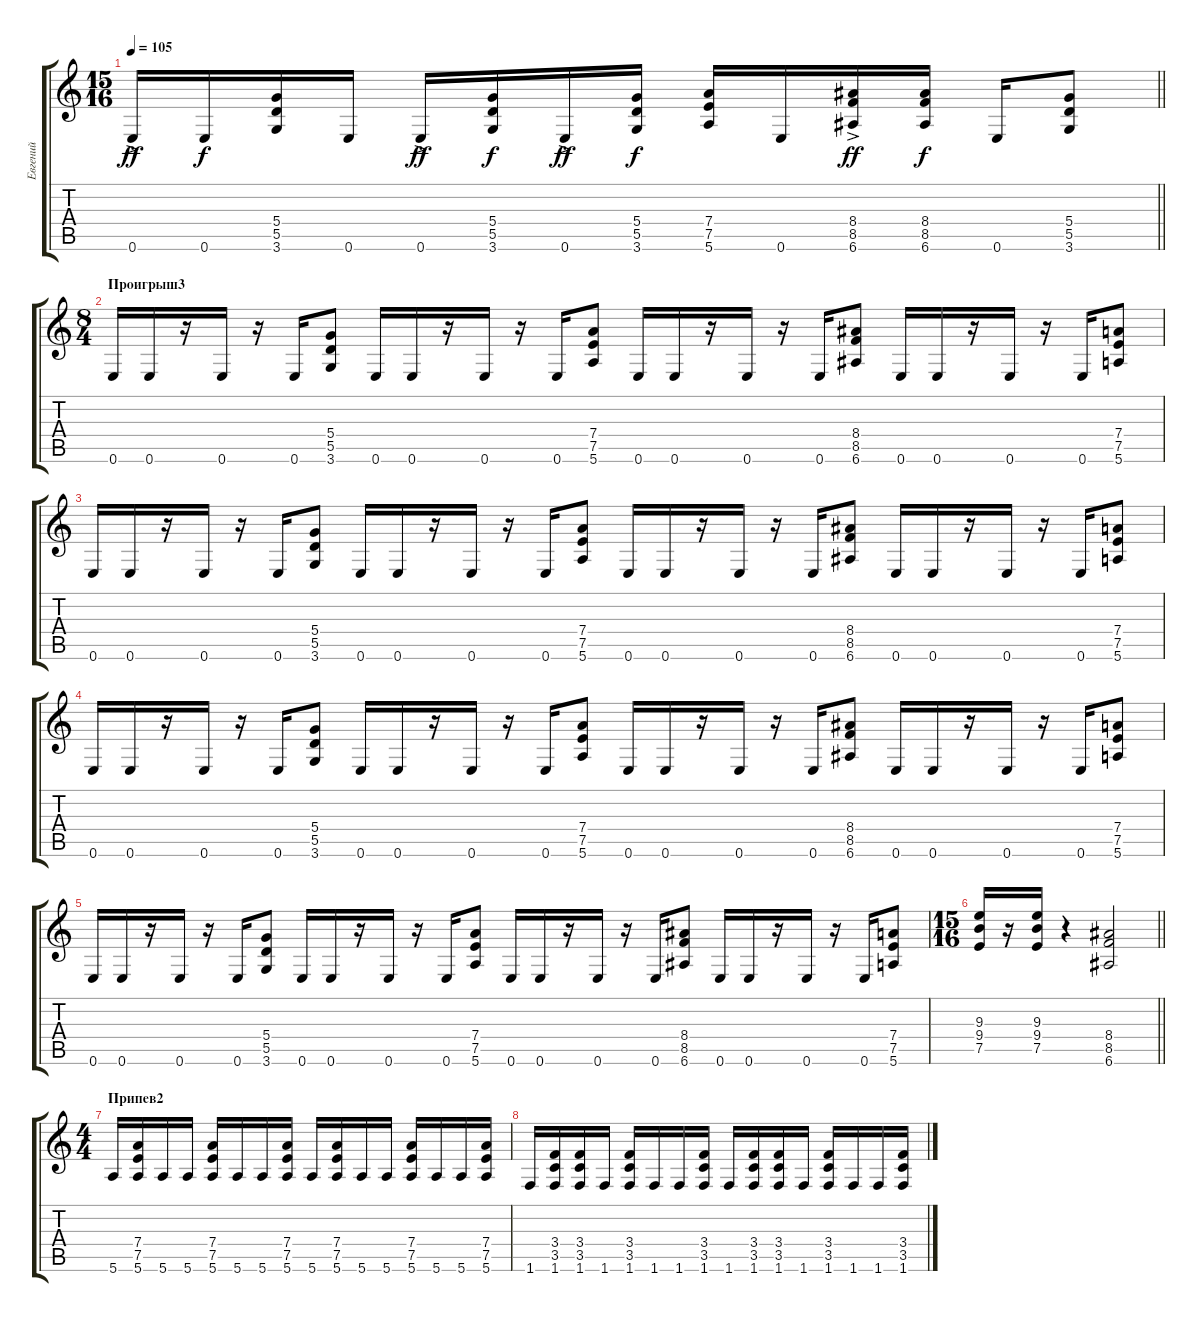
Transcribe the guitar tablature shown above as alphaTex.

\track ("Евгений" "Евгений") {instrument distortionguitar}
\staff {score tabs}
\tuning (E4 B3 G3 D3 A2 E2) {hide}
\ts (15 16)
\tempo 105
\clef g2
\barLineRight lightlight
\ks c
0.6{ac}.16{dy ff} 0.6.16{dy f} (5.4 5.5 3.6).16 0.6.16 0.6{ac}.16{dy ff} (5.4 5.5 3.6).16{dy f} 0.6{ac}.16{dy ff} (5.4 5.5 3.6).16{dy f} (7.4 7.5 5.6).16 0.6.16 (8.4 8.5 6.6{ac}).16{dy ff} (8.4 8.5 6.6).16{dy f} 0.6.16 (5.4 5.5 3.6).8 |
\ts (8 4)
\section ("" "Проигрыш3")
0.6.16 0.6.16 r.16 0.6.16 r.16 0.6.16 (5.4 5.5 3.6).8 0.6.16 0.6.16 r.16 0.6.16 r.16 0.6.16 (7.4 7.5 5.6).8 0.6.16 0.6.16 r.16 0.6.16 r.16 0.6.16 (8.4 8.5 6.6).8 0.6.16 0.6.16 r.16 0.6.16 r.16 0.6.16 (7.4 7.5 5.6).8 |
0.6.16 0.6.16 r.16 0.6.16 r.16 0.6.16 (5.4 5.5 3.6).8 0.6.16 0.6.16 r.16 0.6.16 r.16 0.6.16 (7.4 7.5 5.6).8 0.6.16 0.6.16 r.16 0.6.16 r.16 0.6.16 (8.4 8.5 6.6).8 0.6.16 0.6.16 r.16 0.6.16 r.16 0.6.16 (7.4 7.5 5.6).8 |
0.6.16 0.6.16 r.16 0.6.16 r.16 0.6.16 (5.4 5.5 3.6).8 0.6.16 0.6.16 r.16 0.6.16 r.16 0.6.16 (7.4 7.5 5.6).8 0.6.16 0.6.16 r.16 0.6.16 r.16 0.6.16 (8.4 8.5 6.6).8 0.6.16 0.6.16 r.16 0.6.16 r.16 0.6.16 (7.4 7.5 5.6).8 |
0.6.16 0.6.16 r.16 0.6.16 r.16 0.6.16 (5.4 5.5 3.6).8 0.6.16 0.6.16 r.16 0.6.16 r.16 0.6.16 (7.4 7.5 5.6).8 0.6.16 0.6.16 r.16 0.6.16 r.16 0.6.16 (8.4 8.5 6.6).8 0.6.16 0.6.16 r.16 0.6.16 r.16 0.6.16 (7.4 7.5 5.6).8 |
\ts (15 16)
\barLineRight lightlight
(9.3 9.4 7.5).16 r.16 (9.3 9.4 7.5).16 r.4 (8.4 8.5 6.6).2 |
\ts (4 4)
\section ("" "Припев2")
5.6.16 (7.4 7.5 5.6).16 5.6.16 5.6.16 (7.4 7.5 5.6).16 5.6.16 5.6.16 (7.4 7.5 5.6).16 5.6.16 (7.4 7.5 5.6).16 5.6.16 5.6.16 (7.4 7.5 5.6).16 5.6.16 5.6.16 (7.4 7.5 5.6).16 |
1.6.16 (3.4 3.5 1.6).16 (3.4 3.5 1.6).16 1.6.16 (3.4 3.5 1.6).16 1.6.16 1.6.16 (3.4 3.5 1.6).16 1.6.16 (3.4 3.5 1.6).16 (3.4 3.5 1.6).16 1.6.16 (3.4 3.5 1.6).16 1.6.16 1.6.16 (3.4 3.5 1.6).16
